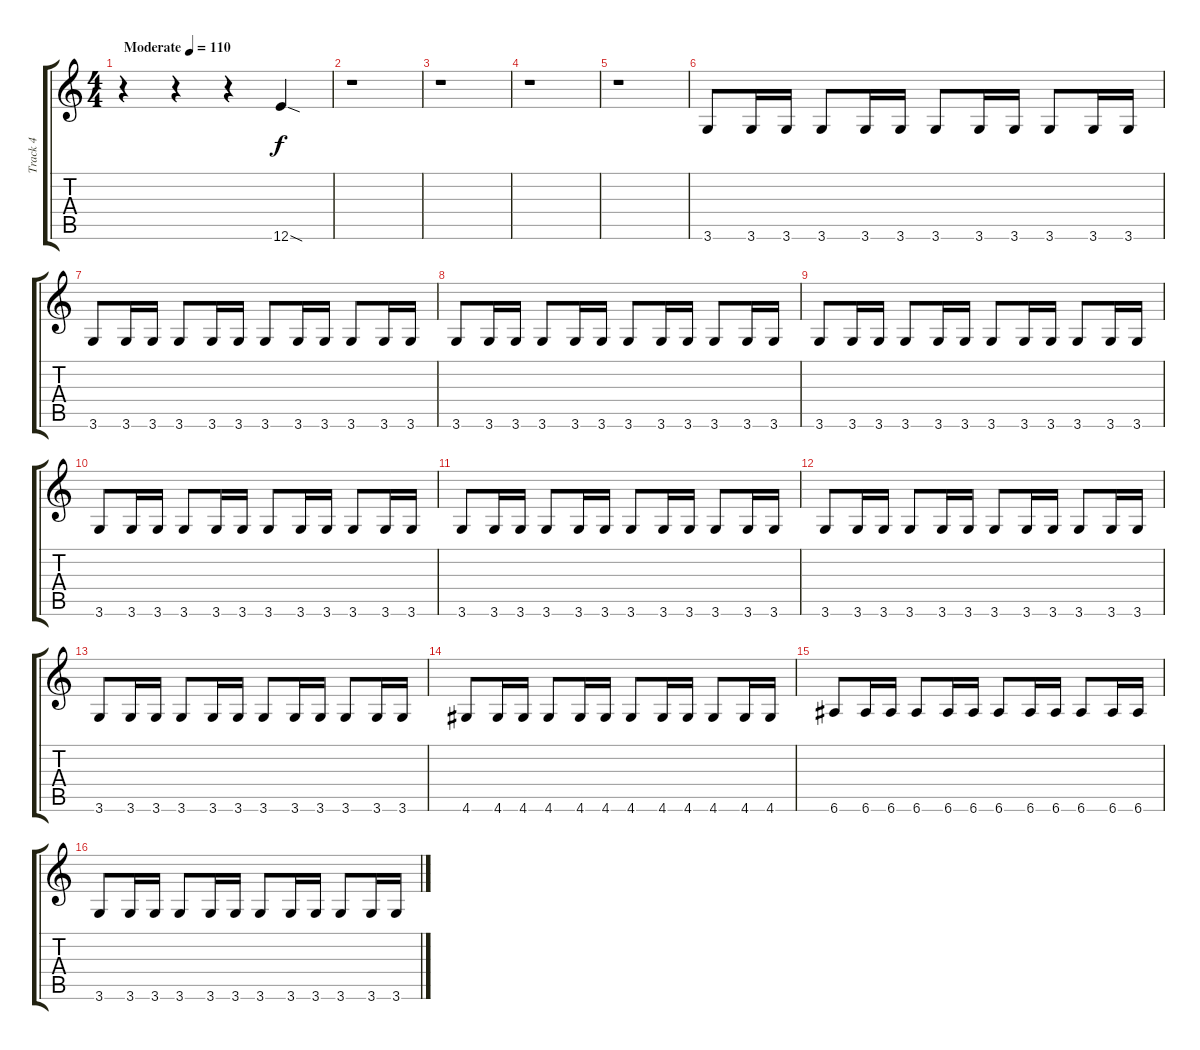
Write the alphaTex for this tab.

\track ("Track 4" "Track 4") {instrument electricbassfinger}
\staff {score tabs}
\tuning (E4 B3 G3 D3 A2 E2) {hide}
\ts (4 4)
\tempo (110 "Moderate")
\clef g2
\ks c
r.4{dy f instrument electricbassfinger} r.4 r.4 12.6{sod}.4 |
r.1 |
r.1 |
r.1 |
r.1 |
3.6.8 3.6.16 3.6.16 3.6.8 3.6.16 3.6.16 3.6.8 3.6.16 3.6.16 3.6.8 3.6.16 3.6.16 |
3.6.8 3.6.16 3.6.16 3.6.8 3.6.16 3.6.16 3.6.8 3.6.16 3.6.16 3.6.8 3.6.16 3.6.16 |
3.6.8 3.6.16 3.6.16 3.6.8 3.6.16 3.6.16 3.6.8 3.6.16 3.6.16 3.6.8 3.6.16 3.6.16 |
3.6.8 3.6.16 3.6.16 3.6.8 3.6.16 3.6.16 3.6.8 3.6.16 3.6.16 3.6.8 3.6.16 3.6.16 |
3.6.8 3.6.16 3.6.16 3.6.8 3.6.16 3.6.16 3.6.8 3.6.16 3.6.16 3.6.8 3.6.16 3.6.16 |
3.6.8 3.6.16 3.6.16 3.6.8 3.6.16 3.6.16 3.6.8 3.6.16 3.6.16 3.6.8 3.6.16 3.6.16 |
3.6.8 3.6.16 3.6.16 3.6.8 3.6.16 3.6.16 3.6.8 3.6.16 3.6.16 3.6.8 3.6.16 3.6.16 |
3.6.8 3.6.16 3.6.16 3.6.8 3.6.16 3.6.16 3.6.8 3.6.16 3.6.16 3.6.8 3.6.16 3.6.16 |
4.6.8 4.6.16 4.6.16 4.6.8 4.6.16 4.6.16 4.6.8 4.6.16 4.6.16 4.6.8 4.6.16 4.6.16 |
6.6.8 6.6.16 6.6.16 6.6.8 6.6.16 6.6.16 6.6.8 6.6.16 6.6.16 6.6.8 6.6.16 6.6.16 |
3.6.8 3.6.16 3.6.16 3.6.8 3.6.16 3.6.16 3.6.8 3.6.16 3.6.16 3.6.8 3.6.16 3.6.16
